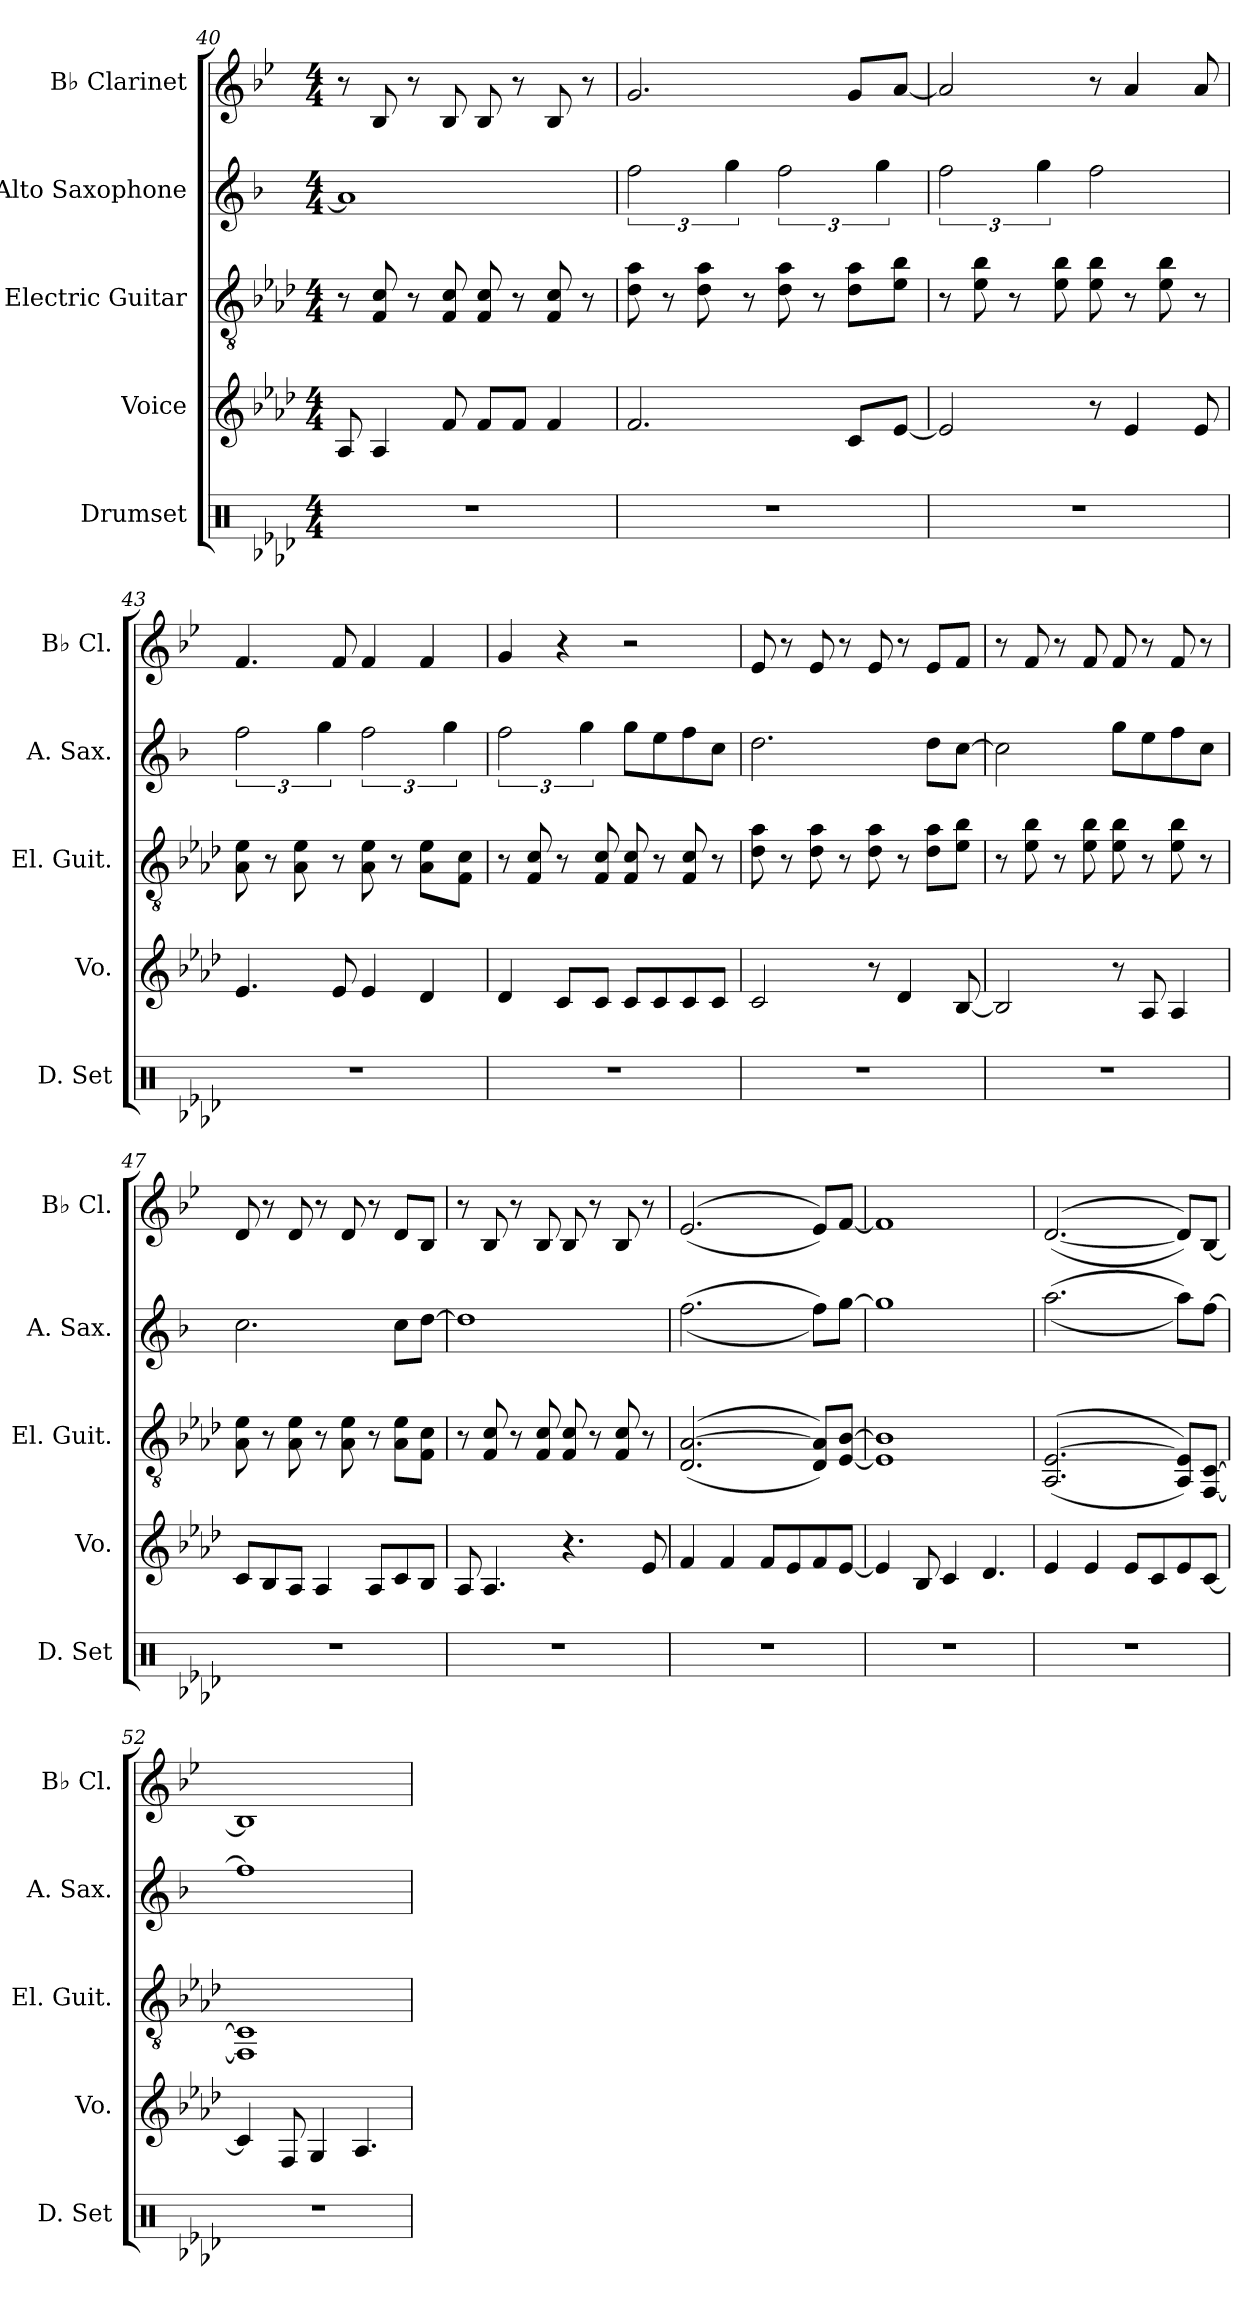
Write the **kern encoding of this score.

**kern	**kern	**kern	**kern	**kern
*part5	*part4	*part3	*part2	*part1
*staff5	*staff4	*staff3	*staff2	*staff1
*I"Drumset	*I"Voice	*I"Electric Guitar	*I"Alto Saxophone	*I"B♭ Clarinet
*I'D. Set	*I'Vo.	*I'El. Guit.	*I'A. Sax.	*I'B♭ Cl.
*clefX	*clefG2	*clefGv2	*clefG2	*clefG2
*	*	*	*ITrd5c9	*ITrd1c2
*k[b-e-a-d-]	*k[b-e-a-d-]	*k[b-e-a-d-]	*k[b-e-a-d-]	*k[b-e-a-d-]
*M4/4	*M4/4	*M4/4	*M4/4	*M4/4
=40	=40	=40	=40	=40
1r	8A-/	8r	1c]	8r
.	4A-/	8F/ 8c/	.	8A-/
.	.	8r	.	8r
.	8f/	8F/ 8c/	.	8A-/
.	8f/L	8F/ 8c/	.	8A-/
.	8f/J	8r	.	8r
.	4f/	8F/ 8c/	.	8A-/
.	.	8r	.	8r
=41	=41	=41	=41	=41
1r	2.f/	8d-\ 8a-\	3a-\	2.f/
.	.	8r	.	.
.	.	8d-\ 8a-\	.	.
.	.	.	6b-\	.
.	.	8r	.	.
.	.	8d-\ 8a-\	3a-\	.
.	.	8r	.	.
.	8c/L	8d-\ 8a-\L	.	8f/L
.	.	.	6b-\	.
.	[8e-/J	8e-\ 8b-\J	.	[8g/J
!!LO:LB:g=z
=42	=42	=42	=42	=42
1r	2e-/]	8r	3a-\	2g/]
.	.	8e-\ 8b-\	.	.
.	.	8r	.	.
.	.	.	6b-\	.
.	.	8e-\ 8b-\	.	.
.	8r	8e-\ 8b-\	2a-\	8r
.	4e-/	8r	.	4g/
.	.	8e-\ 8b-\	.	.
.	8e-/	8r	.	8g/
=43	=43	=43	=43	=43
1r	4.e-/	8A-\ 8e-\	3a-\	4.e-/
.	.	8r	.	.
.	.	8A-\ 8e-\	.	.
.	.	.	6b-\	.
.	8e-/	8r	.	8e-/
.	4e-/	8A-\ 8e-\	3a-\	4e-/
.	.	8r	.	.
.	4d-/	8A-\ 8e-\L	.	4e-/
.	.	.	6b-\	.
.	.	8F\ 8c\J	.	.
=44	=44	=44	=44	=44
1r	4d-/	8r	3a-\	4f/
.	.	8F/ 8c/	.	.
.	8c/L	8r	.	4r
.	.	.	6b-\	.
.	8c/J	8F/ 8c/	.	.
.	8c/L	8F/ 8c/	8b-\L	2r
.	8c/	8r	8g\	.
.	8c/	8F/ 8c/	8a-\	.
.	8c/J	8r	8e-\J	.
!!LO:PB:g=z
=45	=45	=45	=45	=45
1r	2c/	8d-\ 8a-\	2.f\	8d-/
.	.	8r	.	8r
.	.	8d-\ 8a-\	.	8d-/
.	.	8r	.	8r
.	8r	8d-\ 8a-\	.	8d-/
.	4d-/	8r	.	8r
.	.	8d-\ 8a-\L	8f\L	8d-/L
.	[8B-/	8e-\ 8b-\J	[8e-\J	8e-/J
=46	=46	=46	=46	=46
1r	2B-/]	8r	2e-\]	8r
.	.	8e-\ 8b-\	.	8e-/
.	.	8r	.	8r
.	.	8e-\ 8b-\	.	8e-/
.	8r	8e-\ 8b-\	8b-\L	8e-/
.	8A-/	8r	8g\	8r
.	4A-/	8e-\ 8b-\	8a-\	8e-/
.	.	8r	8e-\J	8r
=47	=47	=47	=47	=47
1r	8c/L	8A-\ 8e-\	2.e-\	8c/
.	8B-/	8r	.	8r
.	8A-/J	8A-\ 8e-\	.	8c/
.	4A-/	8r	.	8r
.	.	8A-\ 8e-\	.	8c/
.	8A-/L	8r	.	8r
.	8c/	8A-\ 8e-\L	8e-\L	8c/L
.	8B-/J	8F\ 8c\J	[8f\J	8A-/J
!!LO:LB:g=z
=48	=48	=48	=48	=48
1r	8A-/	8r	1f]	8r
.	4.A-/	8F/ 8c/	.	8A-/
.	.	8r	.	8r
.	.	8F/ 8c/	.	8A-/
.	4.r	8F/ 8c/	.	8A-/
.	.	8r	.	8r
.	.	8F/ 8c/	.	8A-/
.	8e-/	8r	.	8r
=49	=49	=49	=49	=49
1r	4f/	(>(>2.D-/ [2.A-/	(>(>2.a-\	(<(<2.d-/
.	4f/	.	.	.
.	8f/L	.	.	.
.	8e-/	.	.	.
.	8f/	8D-/ 8A-/]L))	8a-\L))	8d-/L))
.	[8e-/J	[8E-/ [8B-/J	[8b-\J	[8e-/J
=50	=50	=50	=50	=50
1r	4e-/]	1E-] 1B-]	1b-]	1e-]
.	8B-/	.	.	.
.	4c/	.	.	.
.	4.d-/	.	.	.
=51	=51	=51	=51	=51
1r	4e-/	(>(>2.AA-/ [2.E-/	(>(>2.cc\	(>(>[2.c/
.	4e-/	.	.	.
.	8e-/L	.	.	.
.	8c/	.	.	.
.	8e-/	8AA-/ 8E-/]L))	8cc\L))	8c/L]))
.	[8c/J	[8FF/ [8C/J	[8a-\J	[8A-/J
=52	=52	=52	=52	=52
1r	4c/]	1FF] 1C]	1a-]	1A-]
.	8F/	.	.	.
.	4G/	.	.	.
.	4.A-/	.	.	.
=	=	=	=	=
*-	*-	*-	*-	*-
